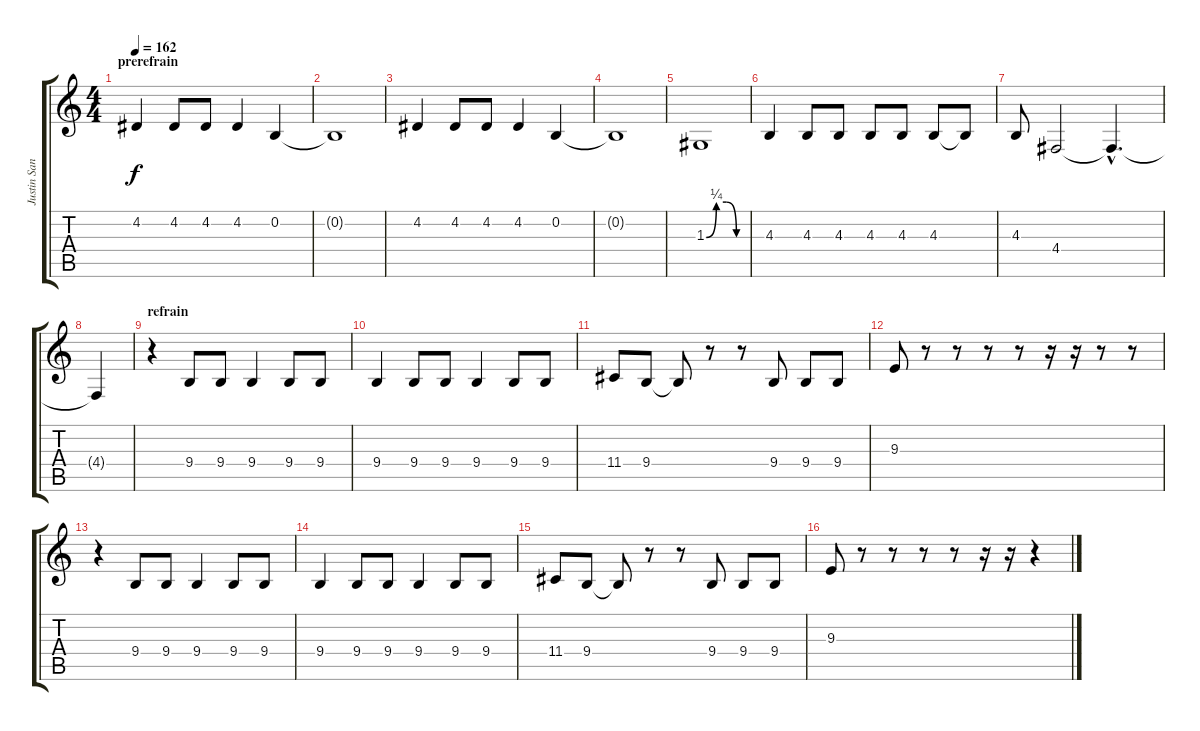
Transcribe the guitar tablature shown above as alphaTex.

\track ("Justin Sane Vocals" "Justin San") {instrument lead6voice}
\staff {score tabs}
\tuning (E4 B3 G3 D3 A2 E2) {hide}
\ts (4 4)
\section ("" "prerefrain")
\tempo 162
\clef g2
\ks c
4.2.4{dy f} 4.2.8 4.2.8 4.2.4 0.2.4 |
0.2{t}.1 |
4.2.4 4.2.8 4.2.8 4.2.4 0.2.4 |
0.2{t}.1 |
1.3{be (custom 0 0 15 1 30 1 45 0 60 0)}.1 |
4.3.4 4.3.8 4.3.8 4.3.8 4.3.8 4.3.8 4.3{t}.8 |
4.3.8 4.4.2 4.4{hac t}.4{d} |
4.4{t}.4 |
\section ("" "refrain")
r.4 9.4.8 9.4.8 9.4.4 9.4.8 9.4.8 |
9.4.4 9.4.8 9.4.8 9.4.4 9.4.8 9.4.8 |
11.4.8 9.4.8 9.4{t}.8 r.8 r.8 9.4.8 9.4.8 9.4.8 |
9.3.8 r.8 r.8 r.8 r.8 r.16 r.16 r.8 r.8 |
r.4 9.4.8 9.4.8 9.4.4 9.4.8 9.4.8 |
9.4.4 9.4.8 9.4.8 9.4.4 9.4.8 9.4.8 |
11.4.8 9.4.8 9.4{t}.8 r.8 r.8 9.4.8 9.4.8 9.4.8 |
9.3.8 r.8 r.8 r.8 r.8 r.16 r.16 r.4
